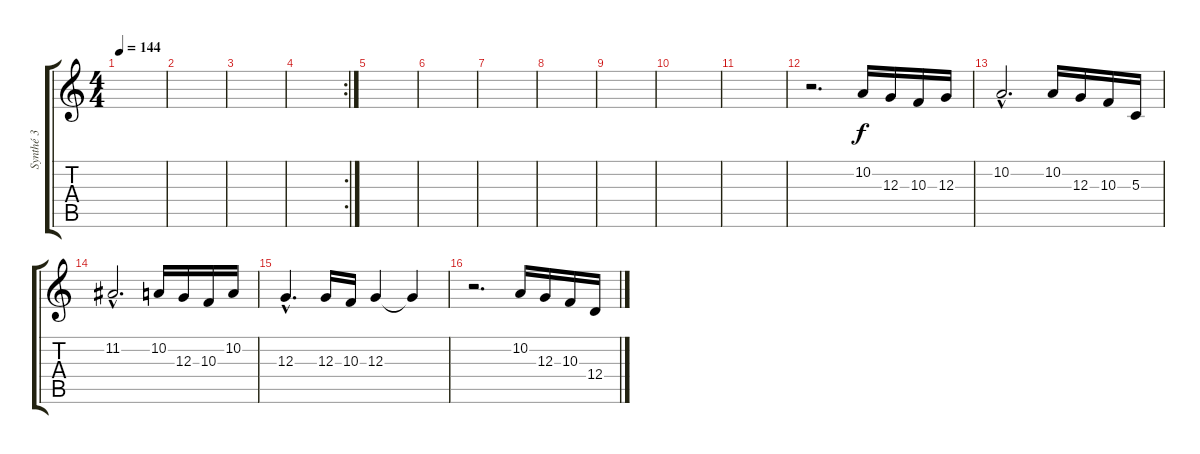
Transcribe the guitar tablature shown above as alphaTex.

\track ("Synthé 3" "Synthé 3") {instrument lead8bassandlead}
\staff {score tabs}
\tuning (E4 B3 G3 D3 A2 E2) {hide}
\ts (4 4)
\tempo 144
\clef g2
\ks c
|
|
|
\rc 2
|
|
|
|
|
|
|
|
r.2{d} 10.2.16 12.3.16 10.3.16 12.3.16 |
10.2{hac}.2{d} 10.2.16 12.3.16 10.3.16 5.3.16 |
11.2{hac}.2{d} 10.2.16 12.3.16 10.3.16 10.2.16 |
12.3{hac}.4{d} 12.3.16 10.3.16 12.3.4 12.3{t}.4 |
r.2{d} 10.2.16 12.3.16 10.3.16 12.4.16
